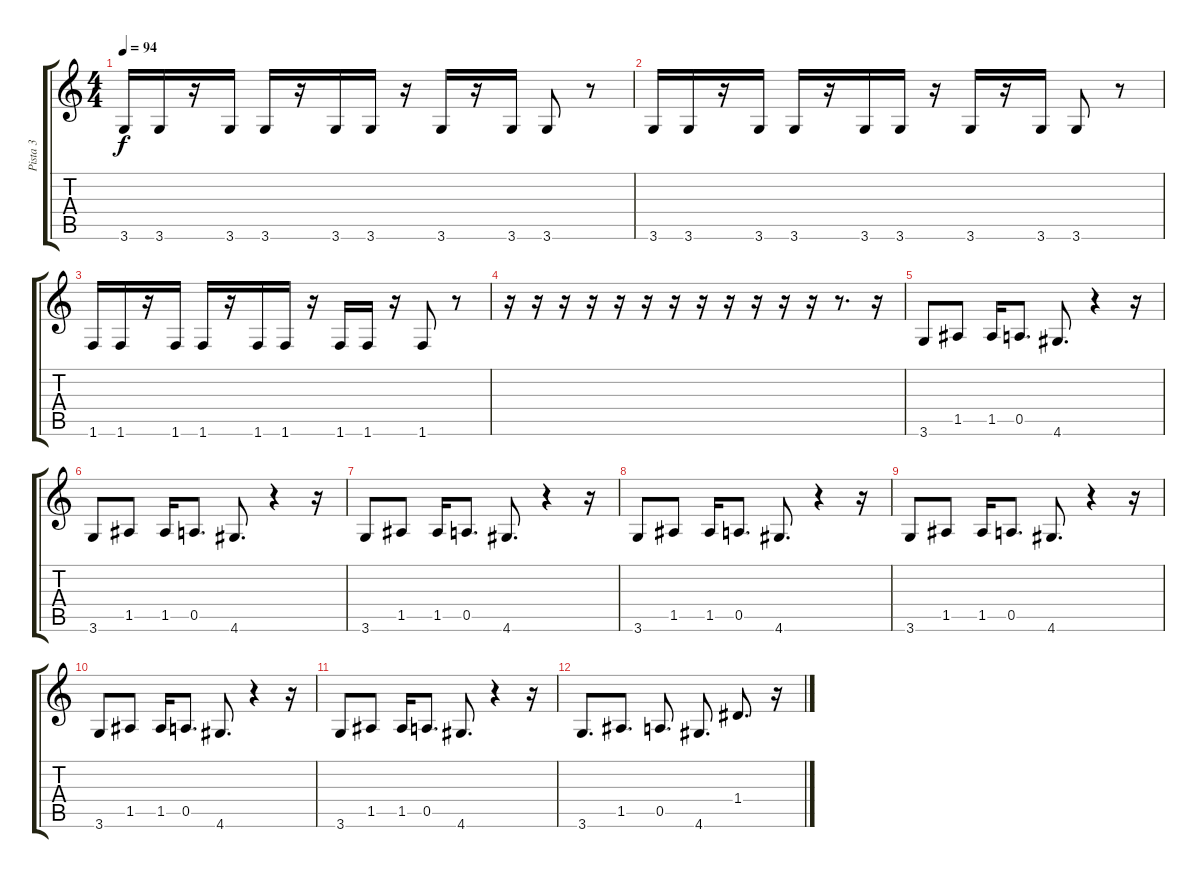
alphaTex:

\track ("Pista 3" "Pista 3") {instrument acousticbass}
\staff {score tabs}
\tuning (E4 B3 G3 D3 A2 E2) {hide}
\ts (4 4)
\tempo 94
\clef g2
\ks c
3.6.16{dy f} 3.6.16 r.16 3.6.16 3.6.16 r.16 3.6.16 3.6.16 r.16 3.6.16 r.16 3.6.16 3.6.8 r.8 |
3.6.16 3.6.16 r.16 3.6.16 3.6.16 r.16 3.6.16 3.6.16 r.16 3.6.16 r.16 3.6.16 3.6.8 r.8 |
1.6.16 1.6.16 r.16 1.6.16 1.6.16 r.16 1.6.16 1.6.16 r.16 1.6.16 1.6.16 r.16 1.6.8 r.8 |
r.16 r.16 r.16 r.16 r.16 r.16 r.16 r.16 r.16 r.16 r.16 r.16 r.8{d} r.16 |
3.6.8 1.5.8 1.5.16 0.5.8{d} 4.6.8{d} r.4 r.16 |
3.6.8 1.5.8 1.5.16 0.5.8{d} 4.6.8{d} r.4 r.16 |
3.6.8 1.5.8 1.5.16 0.5.8{d} 4.6.8{d} r.4 r.16 |
3.6.8 1.5.8 1.5.16 0.5.8{d} 4.6.8{d} r.4 r.16 |
3.6.8 1.5.8 1.5.16 0.5.8{d} 4.6.8{d} r.4 r.16 |
3.6.8 1.5.8 1.5.16 0.5.8{d} 4.6.8{d} r.4 r.16 |
3.6.8 1.5.8 1.5.16 0.5.8{d} 4.6.8{d} r.4 r.16 |
3.6.8{d} 1.5.8{d} 0.5.8{d} 4.6.8{d} 1.4.8{d} r.16
